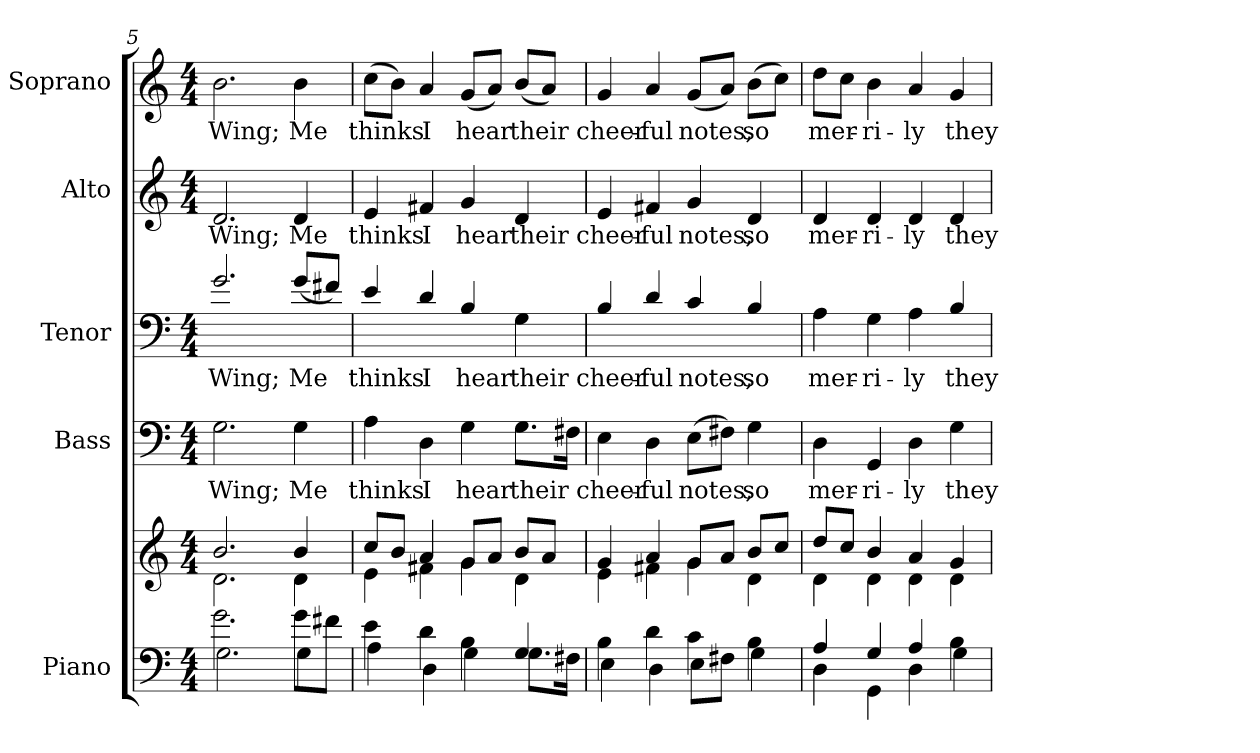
**kern	**kern	**kern	**text	**kern	**text	**kern	**text	**kern	**text
*part5	*part5	*part4	*part4	*part3	*part3	*part2	*part2	*part1	*part1
*staff6	*staff5	*staff4	*staff4	*staff3	*staff3	*staff2	*staff2	*staff1	*staff1
*I"Piano	*	*I"Bass	*	*I"Tenor	*	*I"Alto	*	*I"Soprano	*
*I'Pno.	*	*I'B.	*	*I'T.	*	*I'A.	*	*I'S.	*
*clefF4	*clefG2	*clefF4	*	*clefF4	*	*clefG2	*	*clefG2	*
*k[]	*k[]	*k[]	*	*k[]	*	*k[]	*	*k[]	*
*C:	*C:	*C:	*	*C:	*	*C:	*	*C:	*
*M4/4	*M4/4	*M4/4	*	*M4/4	*	*M4/4	*	*M4/4	*
=5	=5	=5	=5	=5	=5	=5	=5	=5	=5
*^	*^	*	*	*	*	*	*	*	*
!	!	!	!	!	!LO:LY:b:color=#000000	!	!	!	!	!	!
!	!	!	!	!	!	!	!LO:LY:b:color=#000000	!	!	!	!
!	!	!	!	!	!	!	!	!	!LO:LY:b:color=#000000	!	!
!	!	!	!	!	!	!	!	!	!	!	!LO:LY:b:color=#000000
2.gi\	2.Gi\	2.bi/	2.di\	2.Gi\	Wing;	2.gi/	Wing;	2.di/	Wing;	2.bi\	Wing;
!	!	!	!	!	!LO:LY:b:color=#000000	!	!	!	!	!	!
!	!	!	!	!	!	!	!LO:LY:b:color=#000000	!	!	!	!
!	!	!	!	!	!	!	!	!	!LO:LY:b:color=#000000	!	!
!	!	!	!	!	!	!	!	!	!	!	!LO:LY:b:color=#000000
8gi\L	4Gi\	4bi/	4di\	4Gi\	Me	(8gi/L	Me	4di/	Me	4bi\	Me
8f#Xi\J	.	.	.	.	.	8f#Xi/J)	.	.	.	.	.
=6	=6	=6	=6	=6	=6	=6	=6	=6	=6	=6	=6
!	!	!	!	!	!LO:LY:b:color=#000000	!	!	!	!	!	!
!	!	!	!	!	!	!	!LO:LY:b:color=#000000	!	!	!	!
!	!	!	!	!	!	!	!	!	!LO:LY:b:color=#000000	!	!
!	!	!	!	!	!	!	!	!	!	!	!LO:LY:b:color=#000000
4ei\	4Ai\	8cci/L	4ei\	4Ai\	thinks	4ei/	thinks	4ei/	thinks	(8cci\L	thinks
.	.	8bi/J	.	.	.	.	.	.	.	8bi\J)	.
!	!	!	!	!	!LO:LY:b:color=#000000	!	!	!	!	!	!
!	!	!	!	!	!	!	!LO:LY:b:color=#000000	!	!	!	!
!	!	!	!	!	!	!	!	!	!LO:LY:b:color=#000000	!	!
!	!	!	!	!	!	!	!	!	!	!	!LO:LY:b:color=#000000
4di\	4Di\	4ai/	4f#Xi\	4Di\	I	4di/	I	4f#Xi/	I	4ai/	I
!	!	!	!	!	!LO:LY:b:color=#000000	!	!	!	!	!	!
!	!	!	!	!	!	!	!LO:LY:b:color=#000000	!	!	!	!
!	!	!	!	!	!	!	!	!	!LO:LY:b:color=#000000	!	!
!	!	!	!	!	!	!	!	!	!	!	!LO:LY:b:color=#000000
4Bi\	4Gi\	8gi/L	4gi\	4Gi\	hear	4Bi/	hear	4gi/	hear	(8gi/L	hear
.	.	8ai/J	.	.	.	.	.	.	.	8ai/J)	.
!	!	!	!	!	!LO:LY:b:color=#000000	!	!	!	!	!	!
!	!	!	!	!	!	!	!LO:LY:b:color=#000000	!	!	!	!
!	!	!	!	!	!	!	!	!	!LO:LY:b:color=#000000	!	!
!	!	!	!	!	!	!	!	!	!	!	!LO:LY:b:color=#000000
4Gi/	8.Gi\L	8bi/L	4di\	8.Gi\L	their	4Gi\	their	4di/	their	(8bi/L	their
.	.	8ai/J	.	.	.	.	.	.	.	8ai/J)	.
.	16F#Xi\Jk	.	.	16F#Xi\Jk	.	.	.	.	.	.	.
!!LO:PB:g=z
=7	=7	=7	=7	=7	=7	=7	=7	=7	=7	=7	=7
!	!	!	!	!	!LO:LY:b:color=#000000	!	!	!	!	!	!
!	!	!	!	!	!	!	!LO:LY:b:color=#000000	!	!	!	!
!	!	!	!	!	!	!	!	!	!LO:LY:b:color=#000000	!	!
!	!	!	!	!	!	!	!	!	!	!	!LO:LY:b:color=#000000
4Bi\	4Ei\	4gi/	4ei\	4Ei\	cheer-	4Bi/	cheer-	4ei/	cheer-	4gi/	cheer-
!	!	!	!	!	!LO:LY:b:color=#000000	!	!	!	!	!	!
!	!	!	!	!	!	!	!LO:LY:b:color=#000000	!	!	!	!
!	!	!	!	!	!	!	!	!	!LO:LY:b:color=#000000	!	!
!	!	!	!	!	!	!	!	!	!	!	!LO:LY:b:color=#000000
4di\	4Di\	4ai/	4f#Xi\	4Di\	-ful	4di/	-ful	4f#Xi/	-ful	4ai/	-ful
!	!	!	!	!	!LO:LY:b:color=#000000	!	!	!	!	!	!
!	!	!	!	!	!	!	!LO:LY:b:color=#000000	!	!	!	!
!	!	!	!	!	!	!	!	!	!LO:LY:b:color=#000000	!	!
!	!	!	!	!	!	!	!	!	!	!	!LO:LY:b:color=#000000
4ci\	8Ei\L	8gi/L	4gi\	(8Ei\L	notes,	4ci/	notes,	4gi/	notes,	(8gi/L	notes,
.	8F#Xi\J	8ai/J	.	8F#Xi\J)	.	.	.	.	.	8ai/J)	.
!	!	!	!	!	!LO:LY:b:color=#000000	!	!	!	!	!	!
!	!	!	!	!	!	!	!LO:LY:b:color=#000000	!	!	!	!
!	!	!	!	!	!	!	!	!	!LO:LY:b:color=#000000	!	!
!	!	!	!	!	!	!	!	!	!	!	!LO:LY:b:color=#000000
4Bi\	4Gi\	8bi/L	4di\	4Gi\	so	4Bi/	so	4di/	so	(8bi\L	so
.	.	8cci/J	.	.	.	.	.	.	.	8cci\J)	.
=8	=8	=8	=8	=8	=8	=8	=8	=8	=8	=8	=8
!	!	!	!	!	!LO:LY:b:color=#000000	!	!	!	!	!	!
!	!	!	!	!	!	!	!LO:LY:b:color=#000000	!	!	!	!
!	!	!	!	!	!	!	!	!	!LO:LY:b:color=#000000	!	!
!	!	!	!	!	!	!	!	!	!	!	!LO:LY:b:color=#000000
4Ai/	4Di\	8ddi/L	4di\	4Di\	mer-	4Ai\	mer-	4di/	mer-	8ddi\L	mer-
.	.	8cci/J	.	.	.	.	.	.	.	8cci\J	.
!	!	!	!	!	!LO:LY:b:color=#000000	!	!	!	!	!	!
!	!	!	!	!	!	!	!LO:LY:b:color=#000000	!	!	!	!
!	!	!	!	!	!	!	!	!	!LO:LY:b:color=#000000	!	!
!	!	!	!	!	!	!	!	!	!	!	!LO:LY:b:color=#000000
4Gi/	4GGi\	4bi/	4di\	4GGi/	-ri-	4Gi\	-ri-	4di/	-ri-	4bi\	-ri-
!	!	!	!	!	!LO:LY:b:color=#000000	!	!	!	!	!	!
!	!	!	!	!	!	!	!LO:LY:b:color=#000000	!	!	!	!
!	!	!	!	!	!	!	!	!	!LO:LY:b:color=#000000	!	!
!	!	!	!	!	!	!	!	!	!	!	!LO:LY:b:color=#000000
4Ai/	4Di\	4ai/	4di\	4Di\	-ly	4Ai\	-ly	4di/	-ly	4ai/	-ly
!	!	!	!	!	!LO:LY:b:color=#000000	!	!	!	!	!	!
!	!	!	!	!	!	!	!LO:LY:b:color=#000000	!	!	!	!
!	!	!	!	!	!	!	!	!	!LO:LY:b:color=#000000	!	!
!	!	!	!	!	!	!	!	!	!	!	!LO:LY:b:color=#000000
4Bi\	4Gi\	4gi/	4di\	4Gi\	they	4Bi/	they	4di/	they	4gi/	they
*v	*v	*	*	*	*	*	*	*	*	*	*
*	*v	*v	*	*	*	*	*	*	*	*
=	=	=	=	=	=	=	=	=	=
*-	*-	*-	*-	*-	*-	*-	*-	*-	*-
